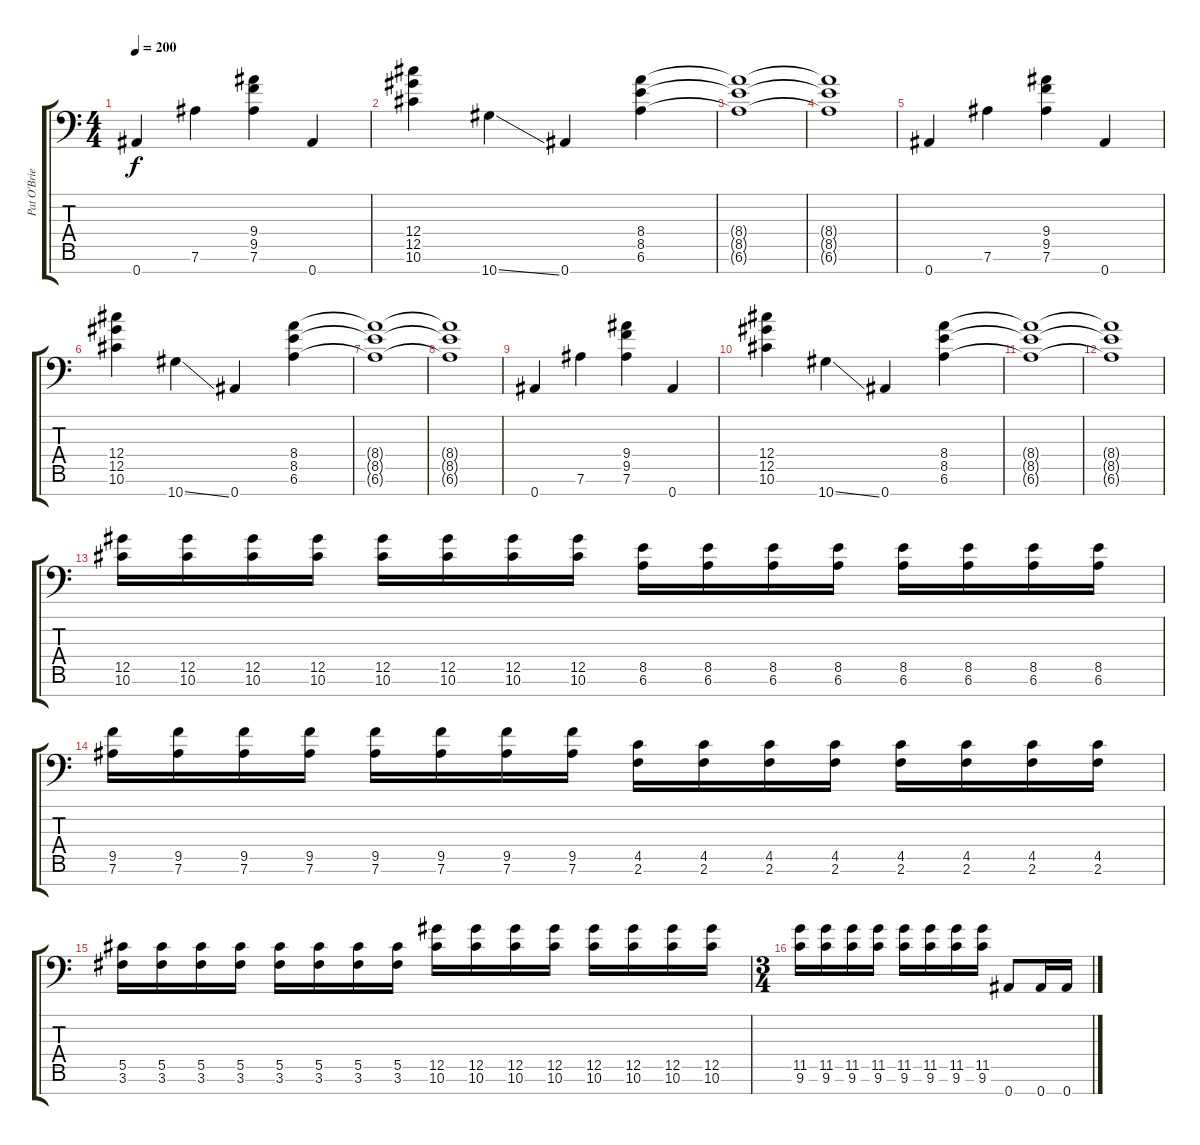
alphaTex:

\track ("Pat O'Brien" "Pat O'Brie") {instrument distortionguitar}
\staff {score tabs}
\tuning (Eb4 Bb3 Gb3 Db3 Ab2 Eb2 Bb1) {hide}
\ts (4 4)
\tempo 200
\clef f4
\ks c
0.7.4{dy f} 7.6.4 (9.4 9.5 7.6).4 0.7.4 |
(12.4 12.5 10.6).4 10.7{ss}.4 0.7.4 (8.4 8.5 6.6).4 |
(8.4{t} 8.5{t} 6.6{t}).1 |
(8.4{t} 8.5{t} 6.6{t}).1 |
0.7.4 7.6.4 (9.4 9.5 7.6).4 0.7.4 |
(12.4 12.5 10.6).4 10.7{ss}.4 0.7.4 (8.4 8.5 6.6).4 |
(8.4{t} 8.5{t} 6.6{t}).1 |
(8.4{t} 8.5{t} 6.6{t}).1 |
0.7.4 7.6.4 (9.4 9.5 7.6).4 0.7.4 |
(12.4 12.5 10.6).4 10.7{ss}.4 0.7.4 (8.4 8.5 6.6).4 |
(8.4{t} 8.5{t} 6.6{t}).1 |
(8.4{t} 8.5{t} 6.6{t}).1 |
(12.5 10.6).16 (12.5 10.6).16 (12.5 10.6).16 (12.5 10.6).16 (12.5 10.6).16 (12.5 10.6).16 (12.5 10.6).16 (12.5 10.6).16 (8.5 6.6).16 (8.5 6.6).16 (8.5 6.6).16 (8.5 6.6).16 (8.5 6.6).16 (8.5 6.6).16 (8.5 6.6).16 (8.5 6.6).16 |
(9.5 7.6).16 (9.5 7.6).16 (9.5 7.6).16 (9.5 7.6).16 (9.5 7.6).16 (9.5 7.6).16 (9.5 7.6).16 (9.5 7.6).16 (4.5 2.6).16 (4.5 2.6).16 (4.5 2.6).16 (4.5 2.6).16 (4.5 2.6).16 (4.5 2.6).16 (4.5 2.6).16 (4.5 2.6).16 |
(5.5 3.6).16 (5.5 3.6).16 (5.5 3.6).16 (5.5 3.6).16 (5.5 3.6).16 (5.5 3.6).16 (5.5 3.6).16 (5.5 3.6).16 (12.5 10.6).16 (12.5 10.6).16 (12.5 10.6).16 (12.5 10.6).16 (12.5 10.6).16 (12.5 10.6).16 (12.5 10.6).16 (12.5 10.6).16 |
\ts (3 4)
(11.5 9.6).16 (11.5 9.6).16 (11.5 9.6).16 (11.5 9.6).16 (11.5 9.6).16 (11.5 9.6).16 (11.5 9.6).16 (11.5 9.6).16 0.7.8 0.7.16 0.7.16
